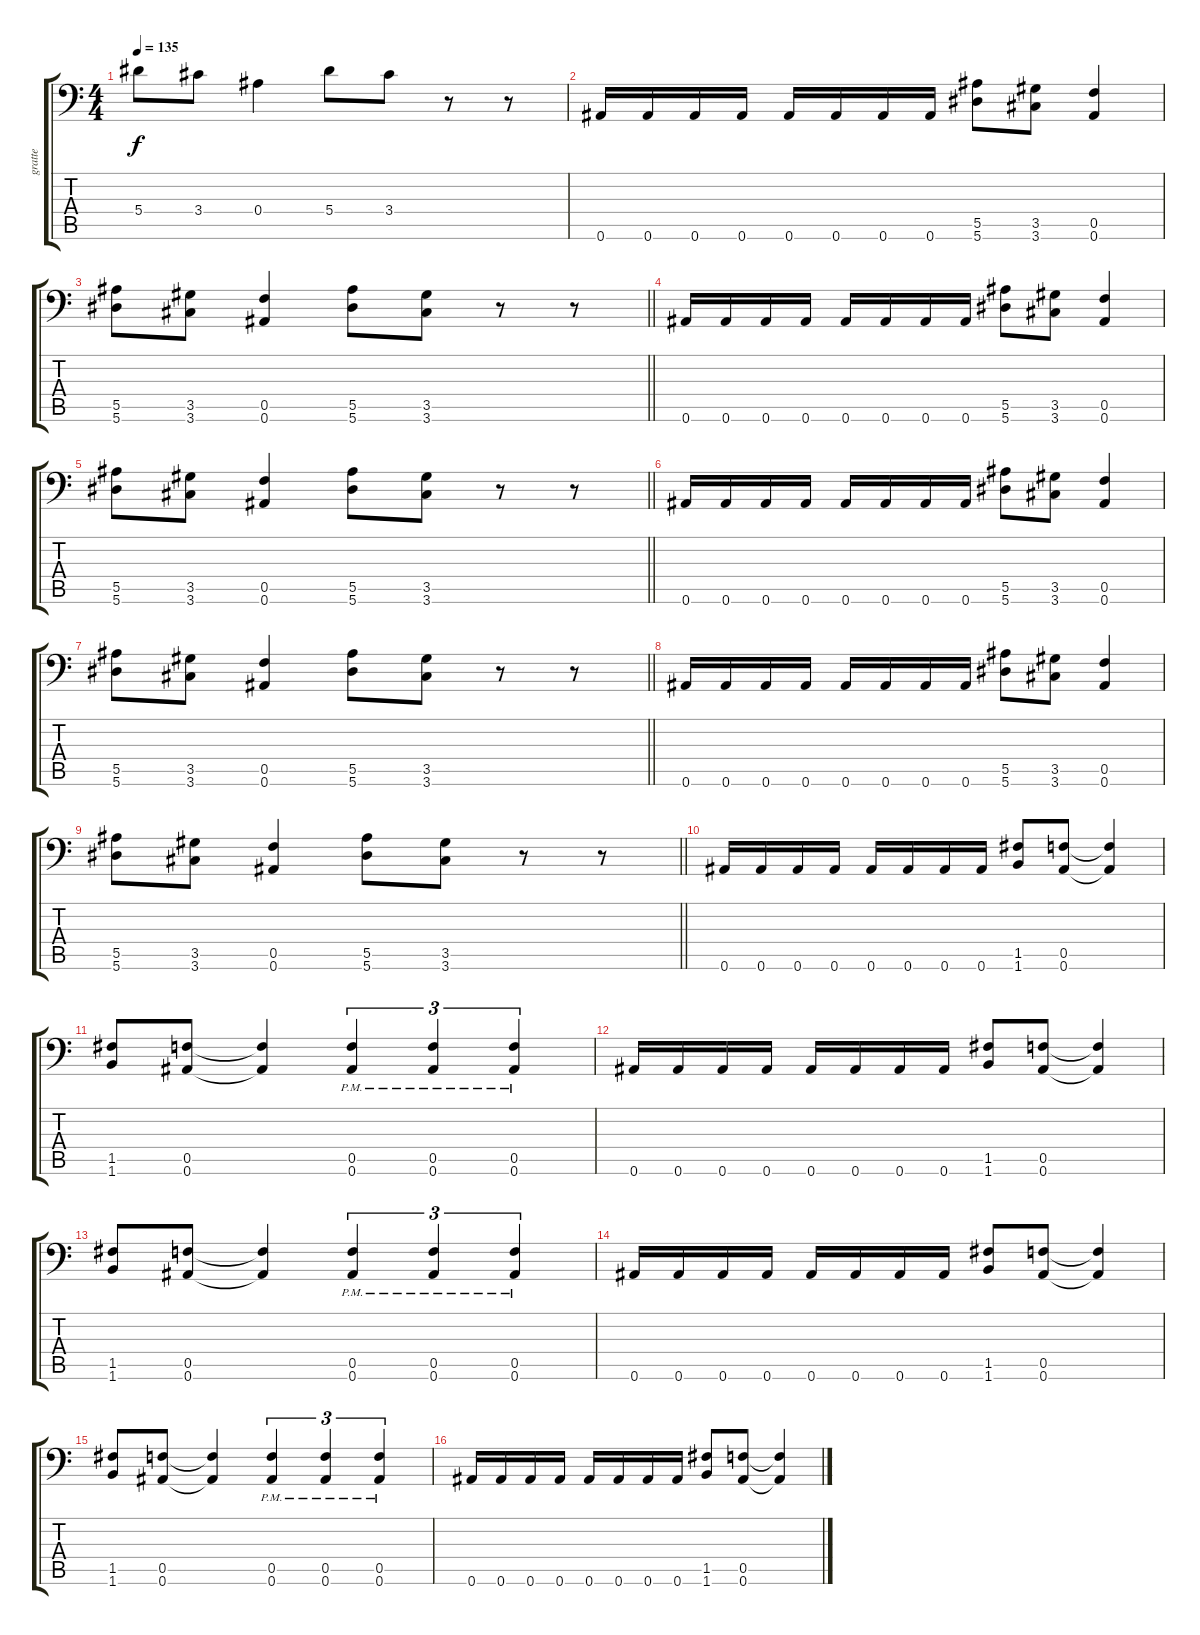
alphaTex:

\track ("gratte" "gratte") {instrument distortionguitar}
\staff {score tabs}
\tuning (C4 G3 Eb3 Bb2 F2 Bb1) {hide}
\ts (4 4)
\tempo 135
\clef f4
\ks c
5.4.8{dy f} 3.4.8 0.4.4 5.4.8 3.4.8 r.8 r.8 |
0.6.16 0.6.16 0.6.16 0.6.16 0.6.16 0.6.16 0.6.16 0.6.16 (5.5 5.6).8 (3.5 3.6).8 (0.5 0.6).4 |
\barLineRight lightlight
(5.5 5.6).8 (3.5 3.6).8 (0.5 0.6).4 (5.5 5.6).8 (3.5 3.6).8 r.8 r.8 |
0.6.16 0.6.16 0.6.16 0.6.16 0.6.16 0.6.16 0.6.16 0.6.16 (5.5 5.6).8 (3.5 3.6).8 (0.5 0.6).4 |
\barLineRight lightlight
(5.5 5.6).8 (3.5 3.6).8 (0.5 0.6).4 (5.5 5.6).8 (3.5 3.6).8 r.8 r.8 |
0.6.16 0.6.16 0.6.16 0.6.16 0.6.16 0.6.16 0.6.16 0.6.16 (5.5 5.6).8 (3.5 3.6).8 (0.5 0.6).4 |
\barLineRight lightlight
(5.5 5.6).8 (3.5 3.6).8 (0.5 0.6).4 (5.5 5.6).8 (3.5 3.6).8 r.8 r.8 |
0.6.16 0.6.16 0.6.16 0.6.16 0.6.16 0.6.16 0.6.16 0.6.16 (5.5 5.6).8 (3.5 3.6).8 (0.5 0.6).4 |
\barLineRight lightlight
(5.5 5.6).8 (3.5 3.6).8 (0.5 0.6).4 (5.5 5.6).8 (3.5 3.6).8 r.8 r.8 |
\section ("" "")
0.6.16 0.6.16 0.6.16 0.6.16 0.6.16 0.6.16 0.6.16 0.6.16 (1.5 1.6).8 (0.5 0.6).8 (0.5{t} 0.6{t}).4 |
(1.5 1.6).8 (0.5 0.6).8 (0.5{t} 0.6{t}).4 (0.5{pm} 0.6{pm}).4{tu (3 2)} (0.5{pm} 0.6{pm}).4{tu (3 2)} (0.5{pm} 0.6{pm}).4{tu (3 2)} |
0.6.16 0.6.16 0.6.16 0.6.16 0.6.16 0.6.16 0.6.16 0.6.16 (1.5 1.6).8 (0.5 0.6).8 (0.5{t} 0.6{t}).4 |
(1.5 1.6).8 (0.5 0.6).8 (0.5{t} 0.6{t}).4 (0.5{pm} 0.6{pm}).4{tu (3 2)} (0.5{pm} 0.6{pm}).4{tu (3 2)} (0.5{pm} 0.6{pm}).4{tu (3 2)} |
0.6.16 0.6.16 0.6.16 0.6.16 0.6.16 0.6.16 0.6.16 0.6.16 (1.5 1.6).8 (0.5 0.6).8 (0.5{t} 0.6{t}).4 |
(1.5 1.6).8 (0.5 0.6).8 (0.5{t} 0.6{t}).4 (0.5{pm} 0.6{pm}).4{tu (3 2)} (0.5{pm} 0.6{pm}).4{tu (3 2)} (0.5{pm} 0.6{pm}).4{tu (3 2)} |
0.6.16 0.6.16 0.6.16 0.6.16 0.6.16 0.6.16 0.6.16 0.6.16 (1.5 1.6).8 (0.5 0.6).8 (0.5{t} 0.6{t}).4
